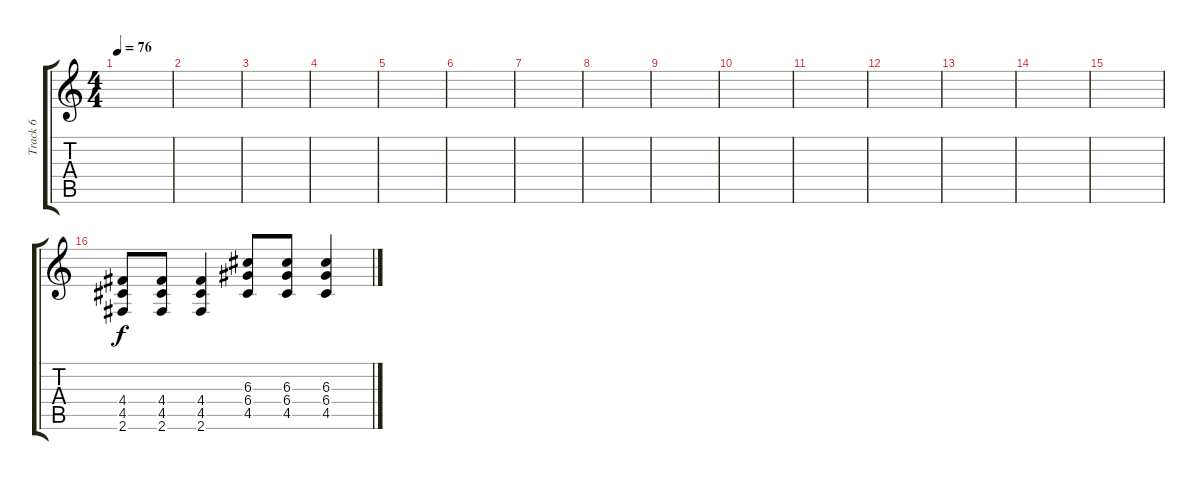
\track ("Track 6" "Track 6") {instrument overdrivenguitar}
\staff {score tabs}
\tuning (E4 B3 G3 D3 A2 E2) {hide}
\ts (4 4)
\tempo 76
\clef g2
\ks c
|
|
|
|
|
|
|
|
|
|
|
|
|
|
|
(4.4 4.5 2.6).8 (4.4 4.5 2.6).8 (4.4 4.5 2.6).4 (6.3 6.4 4.5).8 (6.3 6.4 4.5).8 (6.3 6.4 4.5).4
